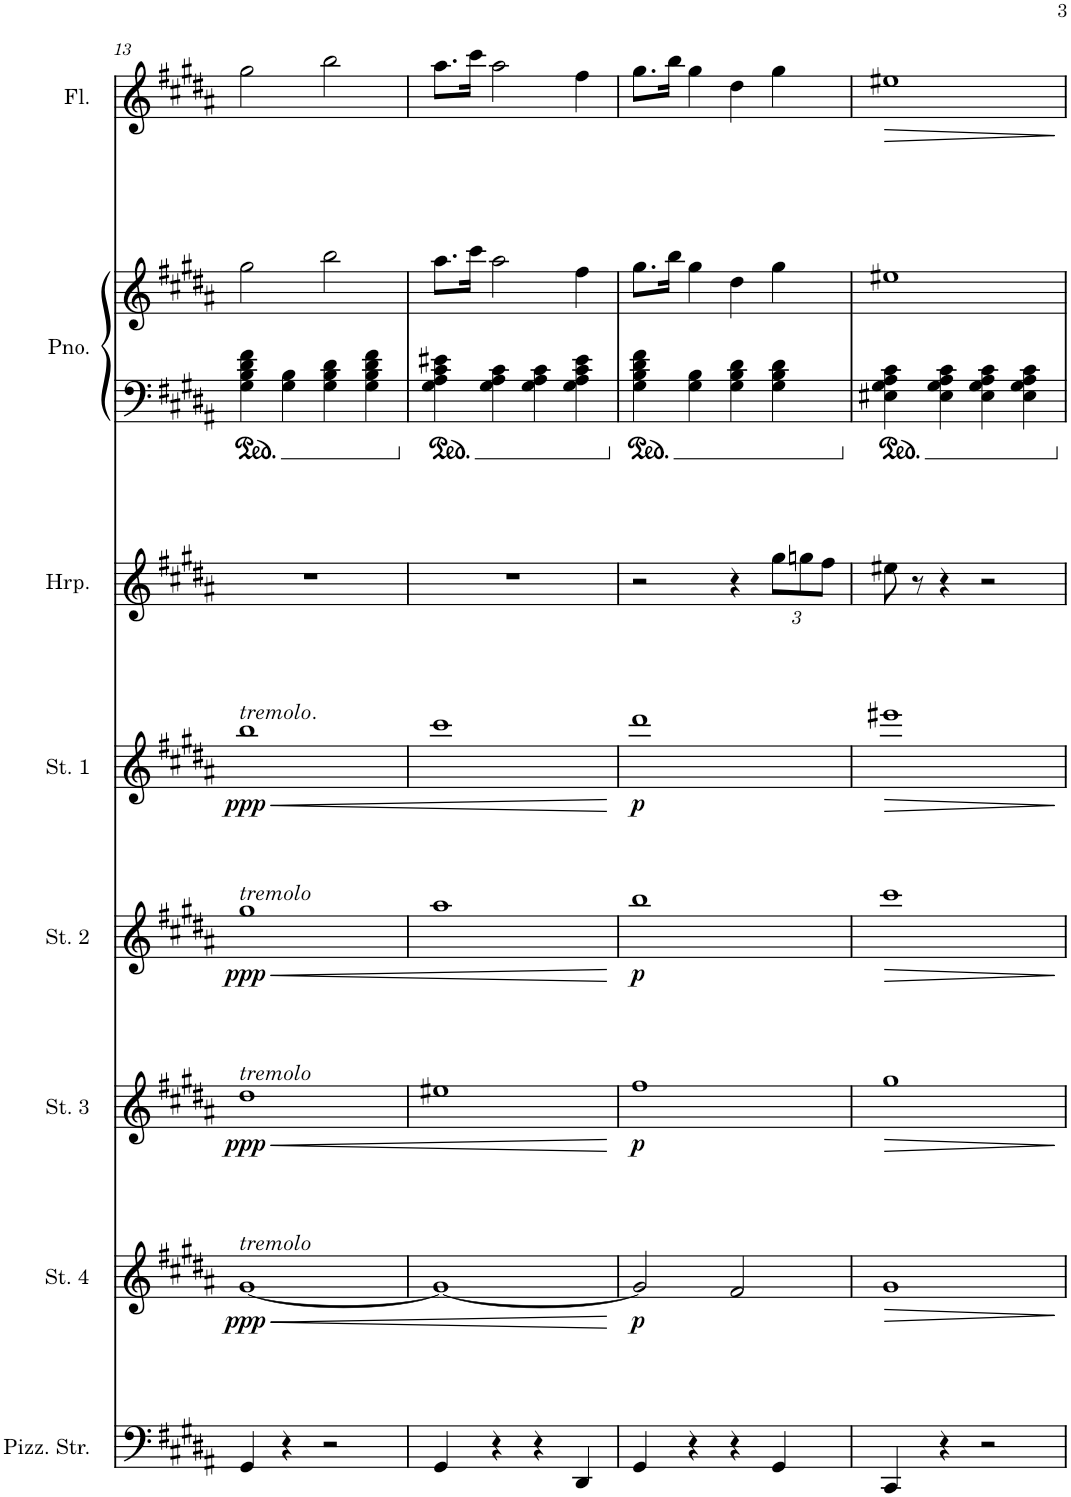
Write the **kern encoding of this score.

**kern	**kern	**dynam	**kern	**dynam	**kern	**dynam	**kern	**dynam	**kern	**kern	**kern	**kern	**dynam	**kern
*part9	*part8	*part8	*part7	*part7	*part6	*part6	*part5	*part5	*part4	*part3	*part3	*part2	*part2	*part1
*staff10	*staff9	*staff9	*staff8	*staff8	*staff7	*staff7	*staff6	*staff6	*staff5	*staff4	*staff3	*staff2	*staff2	*staff1
*I"Pizzicato Strings	*I"Strings 4	*	*I"Strings 3	*	*I"Strings 2	*	*I"Strings 1	*	*I"Harp	*I"Piano	*	*I"Flute	*	*I"Piccolo
*I'Pizz. Str.	*I'St. 4	*	*I'St. 3	*	*I'St. 2	*	*I'St. 1	*	*I'Hrp.	*I'Pno.	*	*I'Fl.	*	*I'Picc.
!!LO:PB:g=z
*clefF4	*clefG2	*	*clefG2	*	*clefG2	*	*clefG2	*	*clefG2	*clefF4	*clefG2	*clefG2	*	*clefG2
*	*	*	*	*	*	*	*	*	*	*	*	*	*	*Trd-7c-12
*k[f#c#g#d#a#]	*k[f#c#g#d#a#]	*	*k[f#c#g#d#a#]	*	*k[f#c#g#d#a#]	*	*k[f#c#g#d#a#]	*	*k[f#c#g#d#a#]	*k[f#c#g#d#a#]	*k[f#c#g#d#a#]	*k[f#c#g#d#a#]	*	*k[f#c#g#d#a#]
*M4/4	*M4/4	*	*M4/4	*	*M4/4	*	*M4/4	*	*M4/4	*M4/4	*M4/4	*M4/4	*	*M4/4
=13	=13	=13	=13	=13	=13	=13	=13	=13	=13	=13	=13	=13	=13	=13
!	!	!	!	!	!	!	!LO:TX:a:i:t=tremolo	!	!	!	!	!	!	!
!	!	!	!	!	!	!	!LO:TX:a:t=.	!	!	!	!	!	!	!
!	!	!	!	!	!LO:TX:a:i:t=tremolo	!	!	!	!	!	!	!	!	!
!	!	!	!LO:TX:a:i:t=tremolo	!	!	!	!	!	!	!	!	!	!	!
!	!LO:TX:a:i:t=tremolo	!	!	!	!	!	!	!	!	!	!	!	!	!
!	!	!LO:HP:b	!	!LO:HP:b	!	!LO:HP:b	!	!LO:HP:b	!	!	!	!	!	!
!	!	!LO:DY:n=1:b	!	!LO:DY:n=1:b	!	!LO:DY:n=1:b	!	!LO:DY:n=1:b	!	!	!	!	!	!
4GG#/	[1g#	< ppp	1dd#	< ppp	1gg#	< ppp	1bb	< ppp	1r	4G#\ 4B\ 4d#\ 4f#\	2gg#\	2gg#\	.	1r
4r	.	.	.	.	.	.	.	.	.	4G#\ 4B\	.	.	.	.
2r	.	.	.	.	.	.	.	.	.	4G#\ 4B\ 4d#\	2bb\	2bb\	.	.
.	.	.	.	.	.	.	.	.	.	4G#\ 4B\ 4d#\ 4f#\	.	.	.	.
=14	=14	=14	=14	=14	=14	=14	=14	=14	=14	=14	=14	=14	=14	=14
4GG#/	1g#_	.	1ee#X	.	1aa#	.	1ccc#	.	1r	4G#\ 4A#\ 4c#\ 4e#X\	8.aa#\L	8.aa#\L	.	1r
.	.	.	.	.	.	.	.	.	.	.	16ccc#\Jk	16ccc#\Jk	.	.
4r	.	.	.	.	.	.	.	.	.	4G#\ 4A#\ 4c#\	2aa#\	2aa#\	.	.
4r	.	.	.	.	.	.	.	.	.	4G#\ 4A#\ 4c#\	.	.	.	.
4DD#/	.	.	.	.	.	.	.	.	.	4G#\ 4A#\ 4c#\ 4e#\	4ff#\	4ff#\	.	.
.	.	[	.	[	.	[	.	[	.	.	.	.	.	.
=15	=15	=15	=15	=15	=15	=15	=15	=15	=15	=15	=15	=15	=15	=15
!	!	!LO:DY:b	!	!LO:DY:b	!	!LO:DY:b	!	!LO:DY:b	!	!	!	!	!	!
4GG#/	2g#/]	p	1ff#	p	1bb	p	1ddd#	p	2r	4G#\ 4B\ 4d#\ 4f#\	8.gg#\L	8.gg#\L	.	1r
.	.	.	.	.	.	.	.	.	.	.	16bb\Jk	16bb\Jk	.	.
4r	.	.	.	.	.	.	.	.	.	4G#\ 4B\	4gg#\	4gg#\	.	.
4r	2f#/	.	.	.	.	.	.	.	4r	4G#\ 4B\ 4d#\	4dd#\	4dd#\	.	.
*	*	*	*	*	*	*	*	*	*Xbrackettup	*	*	*	*	*
4GG#/	.	.	.	.	.	.	.	.	12gg#\L	4G#\ 4B\ 4d#\	4gg#\	4gg#\	.	.
.	.	.	.	.	.	.	.	.	12ggn\	.	.	.	.	.
.	.	.	.	.	.	.	.	.	12ff#\J	.	.	.	.	.
=16	=16	=16	=16	=16	=16	=16	=16	=16	=16	=16	=16	=16	=16	=16
!	!	!LO:HP:b	!	!LO:HP:b	!	!LO:HP:b	!	!LO:HP:b	!	!	!	!	!LO:HP:b	!
4CC#/	1g#	>	1gg#	>	1ccc#	>	1eee#X	>	8ee#X\	4E#X\ 4G#\ 4A#\ 4c#\	1ee#X	1ee#X	>	1r
.	.	.	.	.	.	.	.	.	8r	.	.	.	.	.
4r	.	.	.	.	.	.	.	.	4r	4E#\ 4G#\ 4A#\ 4c#\	.	.	.	.
2r	.	.	.	.	.	.	.	.	2r	4E#\ 4G#\ 4A#\ 4c#\	.	.	.	.
.	.	.	.	.	.	.	.	.	.	4E#\ 4G#\ 4A#\ 4c#\	.	.	.	.
.	.	]	.	]	.	]	.	]	.	.	.	.	]	.
=	=	=	=	=	=	=	=	=	=	=	=	=	=	=
*-	*-	*-	*-	*-	*-	*-	*-	*-	*-	*-	*-	*-	*-	*-
